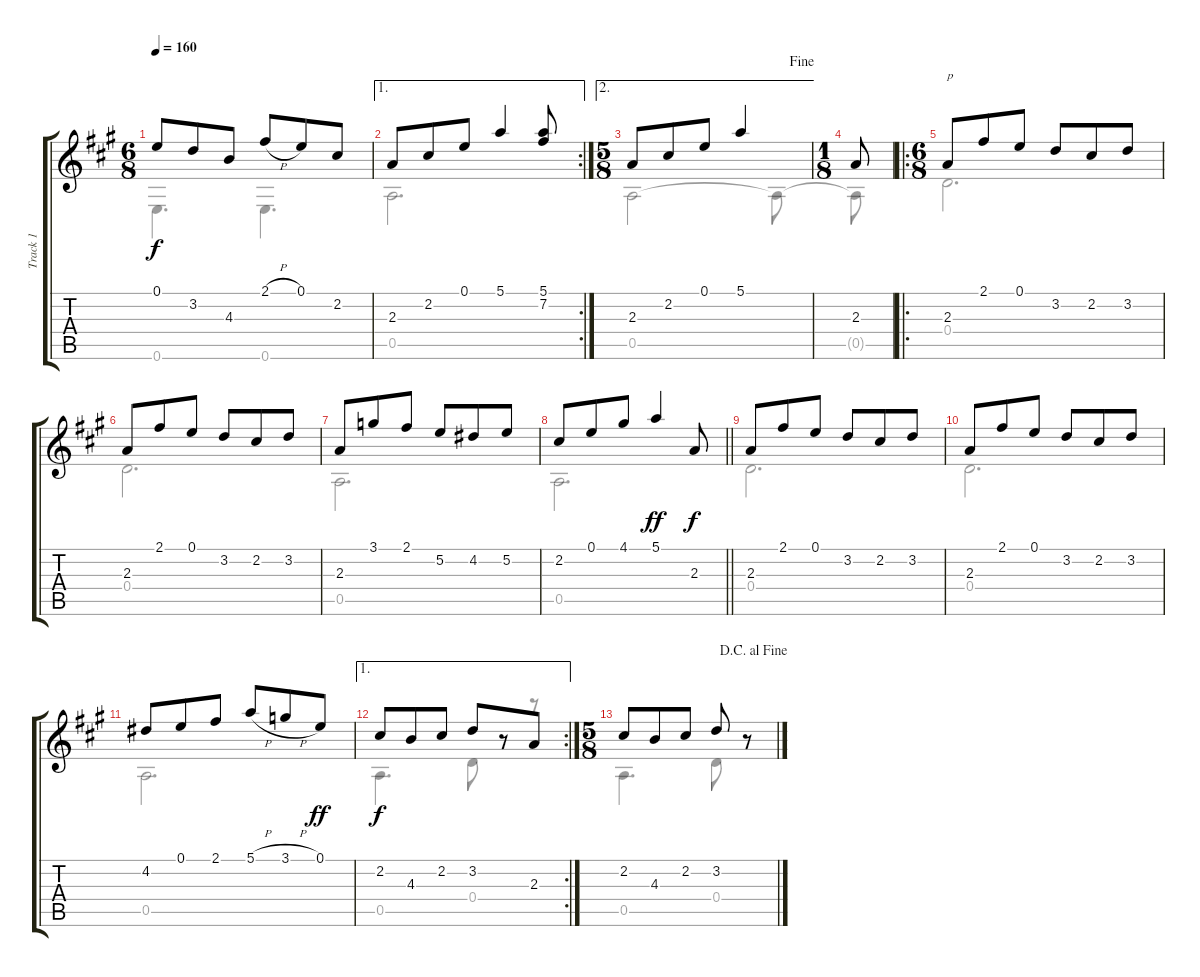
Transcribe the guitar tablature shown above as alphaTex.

\track ("Track 1" "Track 1") {instrument acousticguitarnylon}
\staff {score tabs}
\tuning (E4 B3 G3 D3 A2 E2) {hide}
\voice
\ts (6 8)
\tempo 160
\clef g2
\ks a
0.1.8{dy f} 3.2.8 4.3.8 2.1{h}.8 0.1.8{beam merge} 2.2.8 |
\ae 1
\rc 2
2.3.8 2.2.8 0.1.8 5.1.4 (5.1 7.2).8 |
\ae 2
\ts (5 8)
\jump fine
2.3.8 2.2.8 0.1.8 5.1.4 |
\ts (1 8)
2.3.8 |
\ro
\ts (6 8)
2.3.8{txt "p" volume 8} 2.1.8{beam merge} 0.1.8 3.2.8 2.2.8 3.2.8 |
2.3.8 2.1.8{beam merge} 0.1.8 3.2.8 2.2.8 3.2.8 |
2.3.8 3.1.8{beam merge} 2.1.8 5.2.8 4.2.8 5.2.8 |
\barLineRight lightlight
2.2.8{beam merge} 0.1.8 4.1.8 5.1.4{dy ff} 2.3.8{dy f} |
2.3.8 2.1.8{beam merge} 0.1.8 3.2.8 2.2.8 3.2.8 |
2.3.8 2.1.8{beam merge} 0.1.8 3.2.8 2.2.8 3.2.8 |
4.2.8 0.1.8{beam merge} 2.1.8 5.1{h}.8 3.1{h}.8 0.1.8{dy ff} |
\ae 1
\rc 2
2.2.8{dy f beam merge} 4.3.8 2.2.8 3.2.8 r.8 2.3.8 |
\ts (5 8)
\jump dacapoalfine
2.2.8{beam merge} 4.3.8 2.2.8 3.2.8 r.8
\voice
\clef g2
\ottava regular
\simile none
\ks a
0.6.4{d dy f} 0.6.4{d} |
0.5.2{d} |
0.5.2 0.5{t}.8 |
0.5{t}.8 |
0.4.2{d} |
0.4.2{d} |
0.5.2{d} |
\barLineRight lightlight
0.5.2{d} |
0.4.2{d} |
0.4.2{d} |
0.5.2{d} |
0.5.4{d} 0.4.8 r.8 r.8 |
0.5.4{d} 0.4.8 r.8
